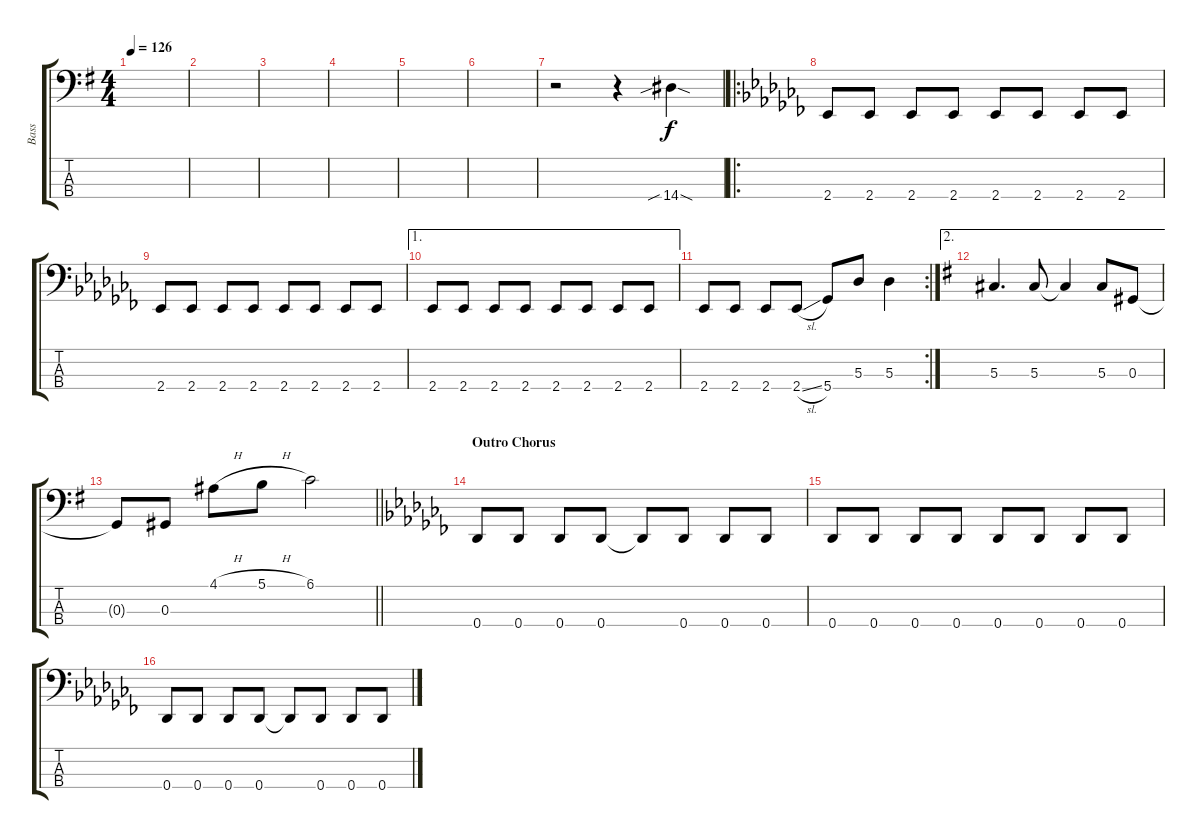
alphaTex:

\track ("Bass" "Bass") {instrument electricbassfinger}
\staff {score tabs}
\tuning (Gb2 Db2 Ab1 Db1) {hide}
\ts (4 4)
\tempo 126
\clef f4
\ks g
|
|
|
|
|
|
r.2 r.4 14.4{sib sod}.4 |
\ro
\ks cb
2.4.8 2.4.8 2.4.8 2.4.8 2.4.8 2.4.8 2.4.8 2.4.8 |
2.4.8 2.4.8 2.4.8 2.4.8 2.4.8 2.4.8 2.4.8 2.4.8 |
\ae 1
2.4.8 2.4.8 2.4.8 2.4.8 2.4.8 2.4.8 2.4.8 2.4.8 |
\rc 2
2.4.8 2.4.8 2.4.8 2.4{sl}.8 5.4.8 5.3.8 5.3.4 |
\ae 2
\ks g
5.3.4{d} 5.3.8 5.3{t}.4 5.3.8 0.3.8 |
\barLineRight lightlight
0.3{t}.8 0.3.8 4.1{h}.8 5.1{h}.8 6.1.2 |
\section ("" "Outro Chorus")
\ks cb
0.4.8 0.4.8 0.4.8 0.4.8 0.4{t}.8 0.4.8 0.4.8 0.4.8 |
0.4.8 0.4.8 0.4.8 0.4.8 0.4.8 0.4.8 0.4.8 0.4.8 |
0.4.8 0.4.8 0.4.8 0.4.8 0.4{t}.8 0.4.8 0.4.8 0.4.8
